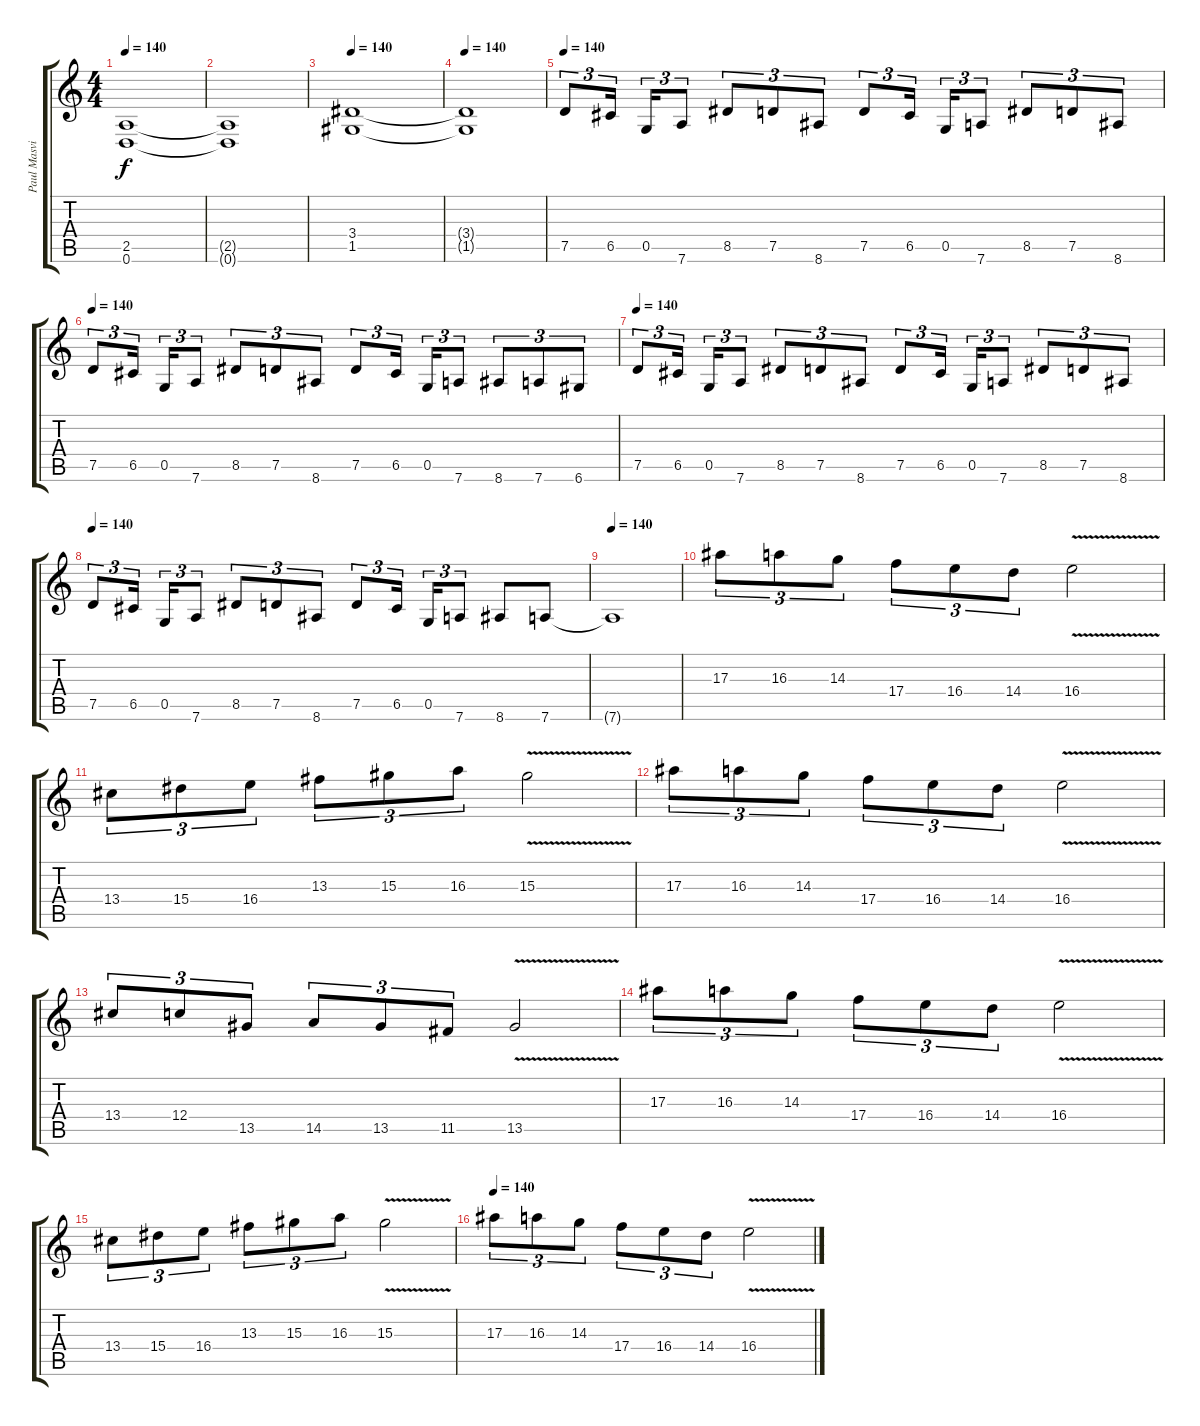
\track ("Paul Masvidal" "Paul Masvi") {instrument distortionguitar}
\staff {score tabs}
\tuning (D4 A3 F3 C3 G2 D2) {hide}
\ts (4 4)
\tempo 140
\clef g2
\ks c
(2.5 0.6).1{dy f} |
(2.5{t} 0.6{t}).1 |
\tempo 140
(3.4 1.5).1 |
\tempo 140
(3.4{t} 1.5{t}).1 |
\tempo 140
7.5.8{tu (3 2)} 6.5.16{tu (3 2)} 0.5.16{tu (3 2)} 7.6.8{tu (3 2)} 8.5.8{tu (3 2)} 7.5.8{tu (3 2)} 8.6.8{tu (3 2)} 7.5.8{tu (3 2)} 6.5.16{tu (3 2)} 0.5.16{tu (3 2)} 7.6.8{tu (3 2)} 8.5.8{tu (3 2)} 7.5.8{tu (3 2)} 8.6.8{tu (3 2)} |
\tempo 140
7.5.8{tu (3 2)} 6.5.16{tu (3 2)} 0.5.16{tu (3 2)} 7.6.8{tu (3 2)} 8.5.8{tu (3 2)} 7.5.8{tu (3 2)} 8.6.8{tu (3 2)} 7.5.8{tu (3 2)} 6.5.16{tu (3 2)} 0.5.16{tu (3 2)} 7.6.8{tu (3 2)} 8.6.8{tu (3 2)} 7.6.8{tu (3 2)} 6.6.8{tu (3 2)} |
\tempo 140
7.5.8{tu (3 2)} 6.5.16{tu (3 2)} 0.5.16{tu (3 2)} 7.6.8{tu (3 2)} 8.5.8{tu (3 2)} 7.5.8{tu (3 2)} 8.6.8{tu (3 2)} 7.5.8{tu (3 2)} 6.5.16{tu (3 2)} 0.5.16{tu (3 2)} 7.6.8{tu (3 2)} 8.5.8{tu (3 2)} 7.5.8{tu (3 2)} 8.6.8{tu (3 2)} |
\tempo 140
7.5.8{tu (3 2)} 6.5.16{tu (3 2)} 0.5.16{tu (3 2)} 7.6.8{tu (3 2)} 8.5.8{tu (3 2)} 7.5.8{tu (3 2)} 8.6.8{tu (3 2)} 7.5.8{tu (3 2)} 6.5.16{tu (3 2)} 0.5.16{tu (3 2)} 7.6.8{tu (3 2)} 8.6.8 7.6.8 |
\tempo 140
7.6{t}.1 |
17.3.8{tu (3 2)} 16.3.8{tu (3 2)} 14.3.8{tu (3 2)} 17.4.8{tu (3 2)} 16.4.8{tu (3 2)} 14.4.8{tu (3 2)} 16.4{v}.2 |
13.4.8{tu (3 2)} 15.4.8{tu (3 2)} 16.4.8{tu (3 2)} 13.3.8{tu (3 2)} 15.3.8{tu (3 2)} 16.3.8{tu (3 2)} 15.3{v}.2 |
17.3.8{tu (3 2)} 16.3.8{tu (3 2)} 14.3.8{tu (3 2)} 17.4.8{tu (3 2)} 16.4.8{tu (3 2)} 14.4.8{tu (3 2)} 16.4{v}.2 |
13.4.8{tu (3 2)} 12.4.8{tu (3 2)} 13.5.8{tu (3 2)} 14.5.8{tu (3 2)} 13.5.8{tu (3 2)} 11.5.8{tu (3 2)} 13.5{v}.2 |
17.3.8{tu (3 2)} 16.3.8{tu (3 2)} 14.3.8{tu (3 2)} 17.4.8{tu (3 2)} 16.4.8{tu (3 2)} 14.4.8{tu (3 2)} 16.4{v}.2 |
13.4.8{tu (3 2)} 15.4.8{tu (3 2)} 16.4.8{tu (3 2)} 13.3.8{tu (3 2)} 15.3.8{tu (3 2)} 16.3.8{tu (3 2)} 15.3{v}.2 |
\tempo 140
17.3.8{tu (3 2)} 16.3.8{tu (3 2)} 14.3.8{tu (3 2)} 17.4.8{tu (3 2)} 16.4.8{tu (3 2)} 14.4.8{tu (3 2)} 16.4{v}.2
